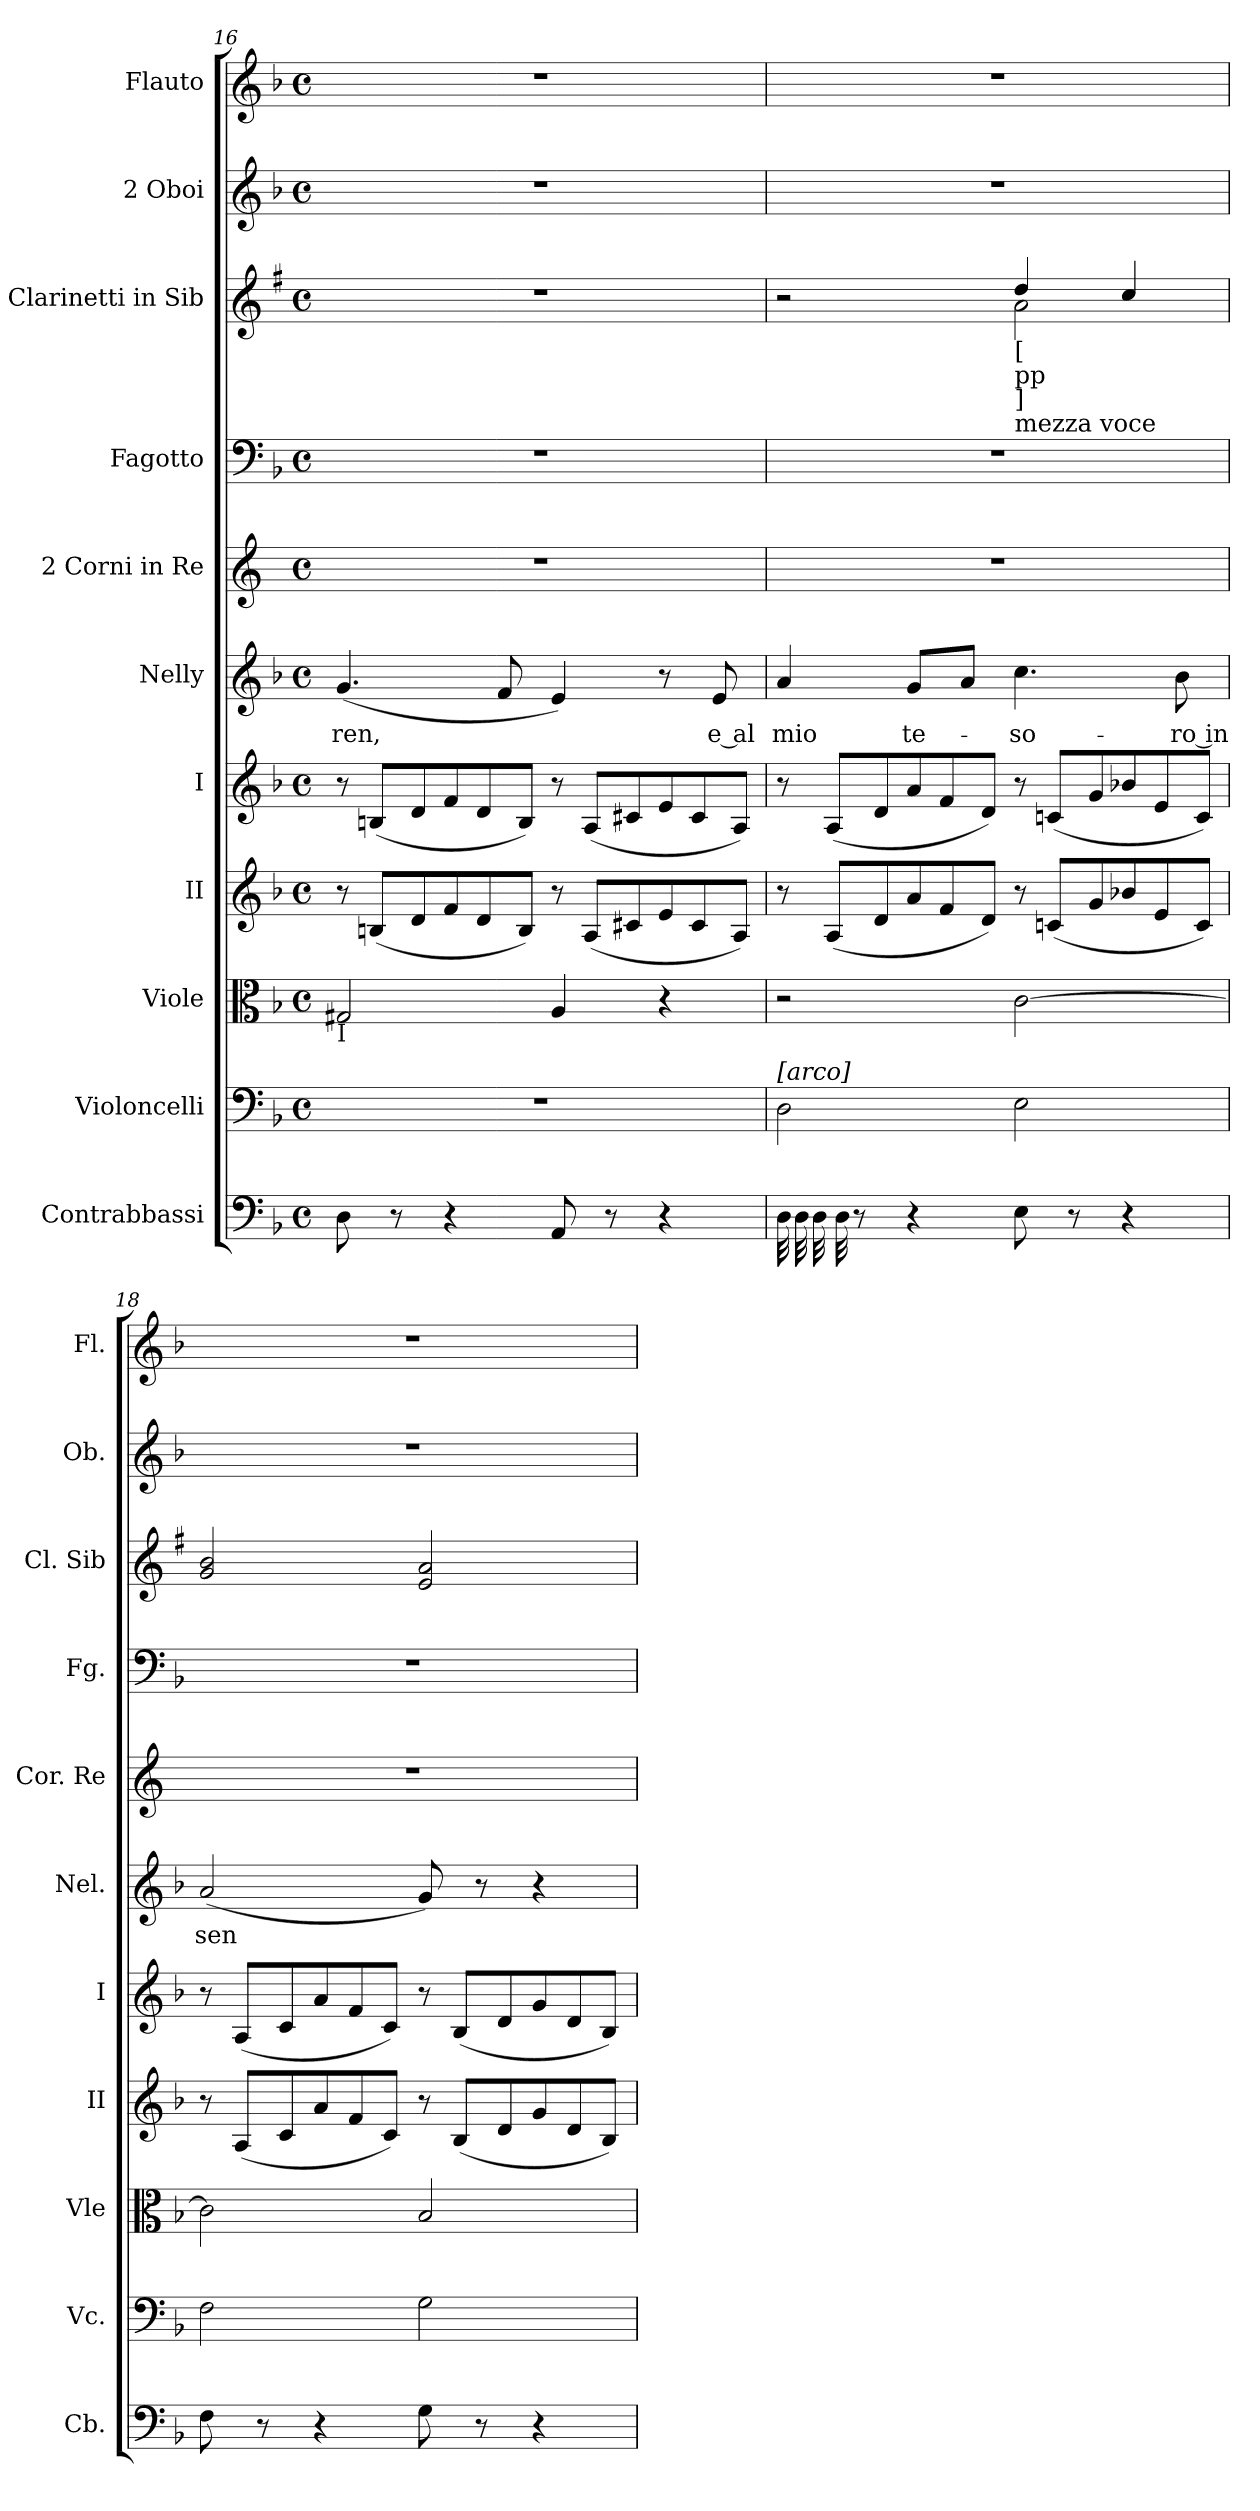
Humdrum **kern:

**kern	**kern	**kern	**kern	**kern	**kern	**text	**kern	**kern	**kern	**kern	**kern
*part11	*part10	*part9	*part8	*part7	*part6	*part6	*part5	*part4	*part3	*part2	*part1
*staff11	*staff10	*staff9	*staff8	*staff7	*staff6	*staff6	*staff5	*staff4	*staff3	*staff2	*staff1
*I"Contrabbassi	*I"Violoncelli	*I"Viole	*I"II	*I"I	*I"Nelly	*	*I"2 Corni in Re	*I"Fagotto	*I"2 Clarinetti in Sib	*I"2 Oboi	*I"Flauto
*I'Cb.	*I'Vc.	*I'Vle	*I'II	*I'I	*I'Nel.	*	*I'Cor. Re	*I'Fg.	*I'Cl. Sib	*I'Ob.	*I'Fl.
*clefF4	*clefF4	*clefC3	*clefG2	*clefG2	*clefG2	*	*clefG2	*clefF4	*clefG2	*clefG2	*clefG2
*	*	*	*	*	*	*	*	*	*ITrd1c2	*	*
*k[b-]	*k[b-]	*k[b-]	*k[b-]	*k[b-]	*k[b-]	*	*k[]	*k[b-]	*k[b-]	*k[b-]	*k[b-]
*F:	*F:	*F:	*F:	*F:	*F:	*	*C:	*F:	*F:	*F:	*F:
*M4/4	*M4/4	*M4/4	*M4/4	*M4/4	*M4/4	*	*M4/4	*M4/4	*M4/4	*M4/4	*M4/4
*met(c)	*met(c)	*met(c)	*met(c)	*met(c)	*met(c)	*	*met(c)	*met(c)	*met(c)	*met(c)	*met(c)
*	*	*	*Xtuplet	*Xtuplet	*	*	*	*	*	*	*
=16	=16	=16	=16	=16	=16	=16	=16	=16	=16	=16	=16
!	!	!LO:TX:b:t=I	!	!	!	!	!	!	!	!	!
!	!	!	!	!	!	!LO:LY:b	!	!	!	!	!
8D\	1r	2G#X/	12r	12r	(<4.g/	-ren,	1r	1r	1r	1r	1r
.	.	.	(<12Bn/L	(<12Bn/L	.	.	.	.	.	.	.
8r	.	.	.	.	.	.	.	.	.	.	.
.	.	.	12d/	12d/	.	.	.	.	.	.	.
4r	.	.	12f/	12f/	.	.	.	.	.	.	.
.	.	.	12d/	12d/	.	.	.	.	.	.	.
.	.	.	.	.	8f/	.	.	.	.	.	.
.	.	.	12B/J)	12B/J)	.	.	.	.	.	.	.
8AA/	.	4A/	12r	12r	4e/)	.	.	.	.	.	.
.	.	.	(<12A/L	(<12A/L	.	.	.	.	.	.	.
8r	.	.	.	.	.	.	.	.	.	.	.
.	.	.	12c#X/	12c#X/	.	.	.	.	.	.	.
4r	.	4r	12e/	12e/	8r	.	.	.	.	.	.
.	.	.	12c#/	12c#/	.	.	.	.	.	.	.
!	!	!	!	!	!	!LO:LY:b	!	!	!	!	!
.	.	.	.	.	8e/	e al	.	.	.	.	.
.	.	.	12A/J)	12A/J)	.	.	.	.	.	.	.
!!LO:PB:g=z
=17	=17	=17	=17	=17	=17	=17	=17	=17	=17	=17	=17
!	!LO:TX:a:t=[arco]	!	!	!	!	!	!	!	!	!	!
!	!	!	!	!	!	!LO:LY:b	!	!	!	!	!
*	*	*	*	*	*	*	*	*	*^	*	*
*tremolo	*	*	*	*	*	*	*	*	*	*	*	*
32D\	2D\	2r	12r	12r	4a/	mio	1r	1r	2r	2ryy	1r	1r
32D\	.	.	.	.	.	.	.	.	.	.	.	.
32D\	.	.	.	.	.	.	.	.	.	.	.	.
.	.	.	(<12A/L	(<12A/L	.	.	.	.	.	.	.	.
32D\	.	.	.	.	.	.	.	.	.	.	.	.
*Xtremolo	*	*	*	*	*	*	*	*	*	*	*	*
8r	.	.	.	.	.	.	.	.	.	.	.	.
.	.	.	12d/	12d/	.	.	.	.	.	.	.	.
!	!	!	!	!	!	!LO:LY:b	!	!	!	!	!	!
4r	.	.	12a/	12a/	8g/L	te-	.	.	.	.	.	.
.	.	.	12f/	12f/	.	.	.	.	.	.	.	.
.	.	.	.	.	8a/J	.	.	.	.	.	.	.
.	.	.	12d/J)	12d/J)	.	.	.	.	.	.	.	.
!	!	!	!	!	!	!	!	!	!LO:TX:b:t=[	!	!	!
!	!	!	!	!	!	!	!	!	!LO:TX:b:t=pp	!	!	!
!	!	!	!	!	!	!	!	!	!LO:TX:b:t=]	!	!	!
!	!	!	!	!	!	!	!	!	!LO:TX:b:t=mezza voce	!	!	!
!	!	!	!	!	!	!LO:LY:b	!	!	!	!	!	!
8E\	2E\	[2c\	12r	12r	4.cc\	-so-	.	.	4cc/	2g\	.	.
.	.	.	(<12cn/L	(<12cn/L	.	.	.	.	.	.	.	.
8r	.	.	.	.	.	.	.	.	.	.	.	.
.	.	.	12g/	12g/	.	.	.	.	.	.	.	.
4r	.	.	12b-X/	12b-X/	.	.	.	.	4b-/	.	.	.
.	.	.	12e/	12e/	.	.	.	.	.	.	.	.
!	!	!	!	!	!	!LO:LY:b	!	!	!	!	!	!
.	.	.	.	.	8b-\	-ro in	.	.	.	.	.	.
.	.	.	12c/J)	12c/J)	.	.	.	.	.	.	.	.
*	*	*	*	*	*	*	*	*	*v	*v	*	*
=18	=18	=18	=18	=18	=18	=18	=18	=18	=18	=18	=18
!	!	!	!	!	!	!LO:LY:b	!	!	!	!	!
8F\	2F\	2c\]	12r	12r	(<2a/	sen	1r	1r	2f/ 2a/	1r	1r
.	.	.	(<12A/L	(<12A/L	.	.	.	.	.	.	.
8r	.	.	.	.	.	.	.	.	.	.	.
.	.	.	12c/	12c/	.	.	.	.	.	.	.
4r	.	.	12a/	12a/	.	.	.	.	.	.	.
.	.	.	12f/	12f/	.	.	.	.	.	.	.
.	.	.	12c/J)	12c/J)	.	.	.	.	.	.	.
8G\	2G\	2B-/	12r	12r	8g/)	.	.	.	2d/ 2g/	.	.
.	.	.	(<12B-/L	(<12B-/L	.	.	.	.	.	.	.
8r	.	.	.	.	8r	.	.	.	.	.	.
.	.	.	12d/	12d/	.	.	.	.	.	.	.
4r	.	.	12g/	12g/	4r	.	.	.	.	.	.
.	.	.	12d/	12d/	.	.	.	.	.	.	.
.	.	.	12B-/J)	12B-/J)	.	.	.	.	.	.	.
=	=	=	=	=	=	=	=	=	=	=	=
*-	*-	*-	*-	*-	*-	*-	*-	*-	*-	*-	*-
